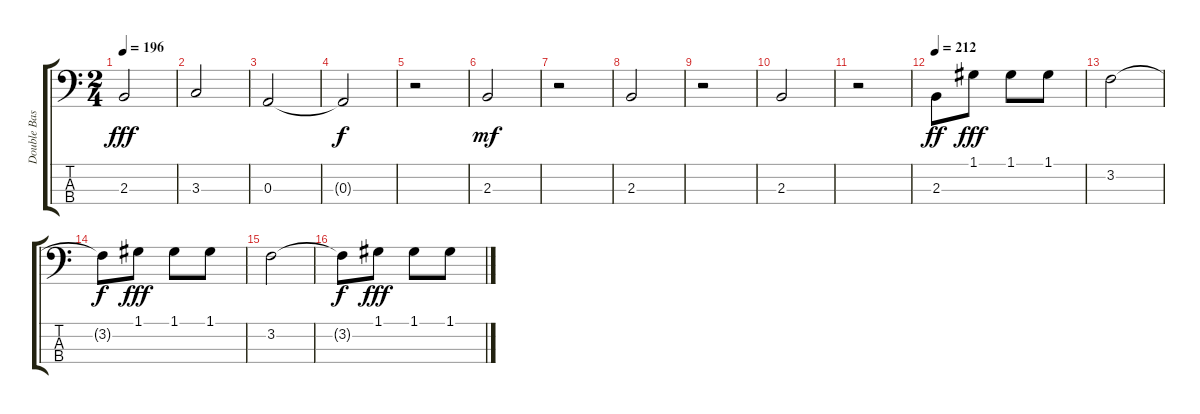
\track ("Double Bass" "Double Bas") {instrument contrabass}
\staff {score tabs}
\tuning (G2 D2 A1 E1) {hide}
\ts (2 4)
\tempo 196
\clef f4
\ks c
2.3.2{dy fff} |
3.3.2 |
0.3.2 |
0.3{t}.2{dy f} |
r.2 |
2.3.2{dy mf} |
r.2 |
2.3.2 |
r.2 |
2.3.2 |
r.2 |
\tempo 212
2.3.8{dy ff} 1.1.8{dy fff} 1.1.8 1.1.8 |
3.2.2 |
3.2{t}.8{dy f} 1.1.8{dy fff} 1.1.8 1.1.8 |
3.2.2 |
3.2{t}.8{dy f} 1.1.8{dy fff} 1.1.8 1.1.8
